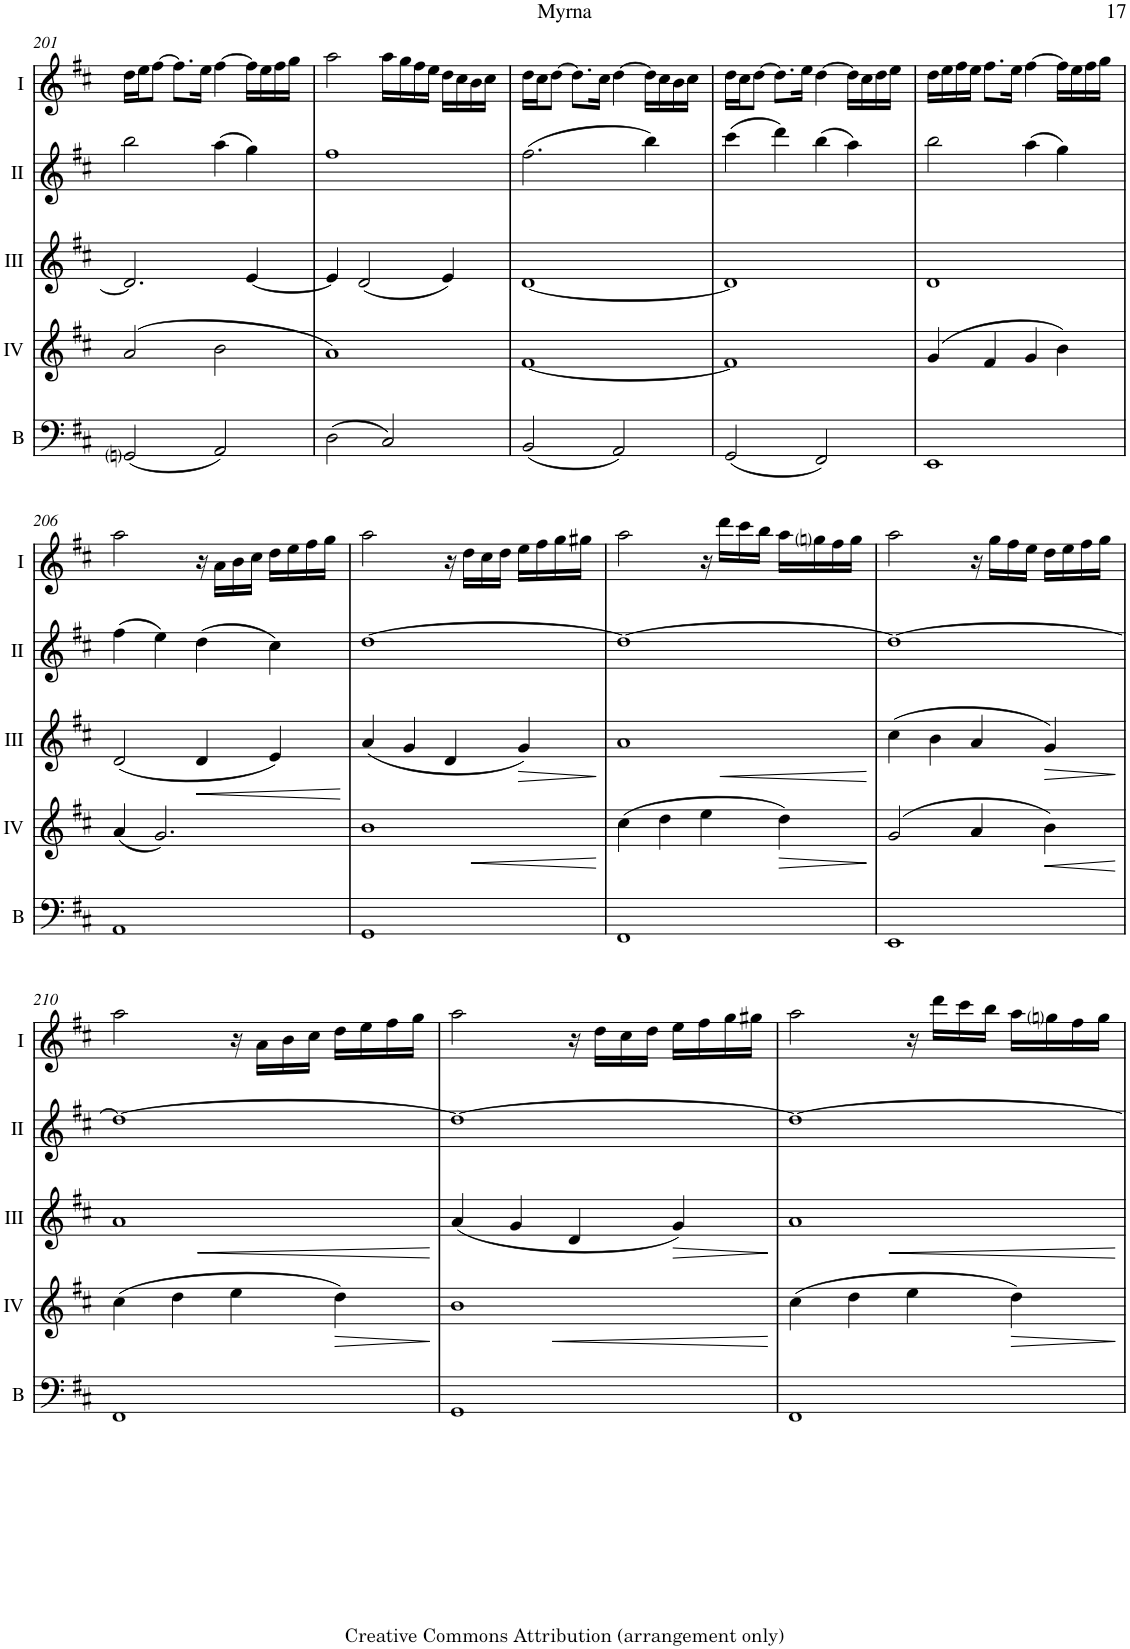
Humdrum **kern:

**kern	**kern	**dynam	**kern	**dynam	**kern	**kern
*part5	*part4	*part4	*part3	*part3	*part2	*part1
*staff5	*staff4	*staff4	*staff3	*staff3	*staff2	*staff1
*I"Bass	*I"Acc. 4	*	*I"Acc. 3	*	*I"Acc. 2	*I"Acc. 1
*I'B	*	*	*	*	*	*
!!LO:PB:g=z
*clefF4	*clefG2	*	*clefG2	*	*clefG2	*clefG2
*Trd7c12	*Trd7c12	*	*	*	*	*
*k[f#c#]	*k[f#c#]	*	*k[f#c#]	*	*k[f#c#]	*k[f#c#]
*M4/4	*M4/4	*	*M4/4	*	*M4/4	*M4/4
=201	=201	=201	=201	=201	=201	=201
(2GGni/	(2a/	.	2.d/]	.	2bb\	16d\LL
.	.	.	.	.	.	16e\J
.	.	.	.	.	.	[8f#\J
.	.	.	.	.	.	8.f#\L]
.	.	.	.	.	.	16e\Jk
2AA/)	2b\	.	.	.	(4aa\	[4f#\
.	.	.	[4e/	.	4gg\)	16f#\LL]
.	.	.	.	.	.	16e\
.	.	.	.	.	.	16f#\
.	.	.	.	.	.	16g\JJ
=202	=202	=202	=202	=202	=202	=202
(2D\	1a)	.	4e/]	.	1ff#	2a\
.	.	.	(2d/	.	.	.
2C#/)	.	.	.	.	.	16a\LL
.	.	.	.	.	.	16g\
.	.	.	.	.	.	16f#\
.	.	.	.	.	.	16e\JJ
.	.	.	4e/)	.	.	16d\LL
.	.	.	.	.	.	16c#\
.	.	.	.	.	.	16B\
.	.	.	.	.	.	16c#\JJ
=203	=203	=203	=203	=203	=203	=203
(2BB/	[1f#	.	[1d	.	(2.ff#\	16d\LL
.	.	.	.	.	.	16c#\J
.	.	.	.	.	.	[8d\J
.	.	.	.	.	.	8.d\L]
.	.	.	.	.	.	16c#\Jk
2AA/)	.	.	.	.	.	[4d\
.	.	.	.	.	4bb\)	16d\LL]
.	.	.	.	.	.	16c#\
.	.	.	.	.	.	16B\
.	.	.	.	.	.	16c#\JJ
=204	=204	=204	=204	=204	=204	=204
(2GG/	1f#]	.	1d]	.	(4ccc#\	16d\LL
.	.	.	.	.	.	16c#\J
.	.	.	.	.	.	[8d\J
.	.	.	.	.	4ddd\)	8.d\L]
.	.	.	.	.	.	16e\Jk
2FF#/)	.	.	.	.	(4bb\	[4d\
.	.	.	.	.	4aa\)	16d\LL]
.	.	.	.	.	.	16c#\
.	.	.	.	.	.	16d\
.	.	.	.	.	.	16e\JJ
=205	=205	=205	=205	=205	=205	=205
1EE	(4g/	.	1d	.	2bb\	16d\LL
.	.	.	.	.	.	16e\
.	.	.	.	.	.	16f#\
.	.	.	.	.	.	16e\JJ
.	4f#/	.	.	.	.	8.f#\L
.	.	.	.	.	.	16e\Jk
.	4g/	.	.	.	(4aa\	[4f#\
.	4b\)	.	.	.	4gg\)	16f#\LL]
.	.	.	.	.	.	16e\
.	.	.	.	.	.	16f#\
.	.	.	.	.	.	16g\JJ
!!LO:LB:g=z
=206	=206	=206	=206	=206	=206	=206
1AA	(4a/	.	(2d/	.	(4ff#\	2a\
.	2.g/)	.	.	.	4ee\)	.
!	!	!	!	!LO:HP:b	!	!
.	.	.	4d/	<	(4dd\	16r
.	.	.	.	.	.	16A\LL
.	.	.	.	.	.	16B\
.	.	.	.	.	.	16c#\JJ
.	.	.	4e/)	.	4cc#\)	16d\LL
.	.	.	.	.	.	16e\
.	.	.	.	.	.	16f#\
.	.	.	.	.	.	16g\JJ
.	.	.	.	[	.	.
=207	=207	=207	=207	=207	=207	=207
!	!	!LO:HP:b	!	!	!	!
1GG	1b	<	(4a/	.	[1dd	2a\
.	.	.	4g/	.	.	.
.	.	.	4d/	.	.	16r
.	.	.	.	.	.	16d\LL
.	.	.	.	.	.	16c#\
.	.	.	.	.	.	16d\JJ
!	!	!	!	!LO:HP:b	!	!
.	.	.	4g/)	>	.	16e\LL
.	.	.	.	.	.	16f#\
.	.	.	.	.	.	16g\
.	.	.	.	.	.	16g#X\JJ
.	.	[	.	]	.	.
=208	=208	=208	=208	=208	=208	=208
!	!	!	!	!LO:HP:b	!	!
1FF#	(4cc#\	.	1a	<	1dd_	2a\
.	4dd\	.	.	.	.	.
.	4ee\	.	.	.	.	16r
.	.	.	.	.	.	16dd\LL
.	.	.	.	.	.	16cc#\
.	.	.	.	.	.	16b\JJ
!	!	!LO:HP:b	!	!	!	!
.	4dd\)	>	.	.	.	16a\LL
.	.	.	.	.	.	16gni\
.	.	.	.	.	.	16f#\
.	.	.	.	.	.	16g\JJ
.	.	]	.	[	.	.
=209	=209	=209	=209	=209	=209	=209
1EE	(2g/	.	(4cc#\	.	1dd_	2a\
.	.	.	4b\	.	.	.
.	4a/	.	4a/	.	.	16r
.	.	.	.	.	.	16g\LL
.	.	.	.	.	.	16f#\
.	.	.	.	.	.	16e\JJ
!	!	!LO:HP:b	!	!LO:HP:b	!	!
.	4b\)	<	4g/)	>	.	16d\LL
.	.	.	.	.	.	16e\
.	.	.	.	.	.	16f#\
.	.	.	.	.	.	16g\JJ
.	.	[	.	]	.	.
!!LO:LB:g=z
=210	=210	=210	=210	=210	=210	=210
!	!	!	!	!LO:HP:b	!	!
1FF#	(4cc#\	.	1a	<	1dd_	2a\
.	4dd\	.	.	.	.	.
.	4ee\	.	.	.	.	16r
.	.	.	.	.	.	16A\LL
.	.	.	.	.	.	16B\
.	.	.	.	.	.	16c#\JJ
!	!	!LO:HP:b	!	!	!	!
.	4dd\)	>	.	.	.	16d\LL
.	.	.	.	.	.	16e\
.	.	.	.	.	.	16f#\
.	.	.	.	.	.	16g\JJ
.	.	]	.	[	.	.
=211	=211	=211	=211	=211	=211	=211
!	!	!LO:HP:b	!	!	!	!
1GG	1b	<	(4a/	.	1dd_	2a\
.	.	.	4g/	.	.	.
.	.	.	4d/	.	.	16r
.	.	.	.	.	.	16d\LL
.	.	.	.	.	.	16c#\
.	.	.	.	.	.	16d\JJ
!	!	!	!	!LO:HP:b	!	!
.	.	.	4g/)	>	.	16e\LL
.	.	.	.	.	.	16f#\
.	.	.	.	.	.	16g\
.	.	.	.	.	.	16g#X\JJ
.	.	[	.	]	.	.
=212	=212	=212	=212	=212	=212	=212
!	!	!	!	!LO:HP:b	!	!
1FF#	(4cc#\	.	1a	<	1dd_	2a\
.	4dd\	.	.	.	.	.
.	4ee\	.	.	.	.	16r
.	.	.	.	.	.	16dd\LL
.	.	.	.	.	.	16cc#\
.	.	.	.	.	.	16b\JJ
!	!	!LO:HP:b	!	!	!	!
.	4dd\)	>	.	.	.	16a\LL
.	.	.	.	.	.	16gni\
.	.	.	.	.	.	16f#\
.	.	.	.	.	.	16g\JJ
.	.	]	.	[	.	.
=	=	=	=	=	=	=
*-	*-	*-	*-	*-	*-	*-
